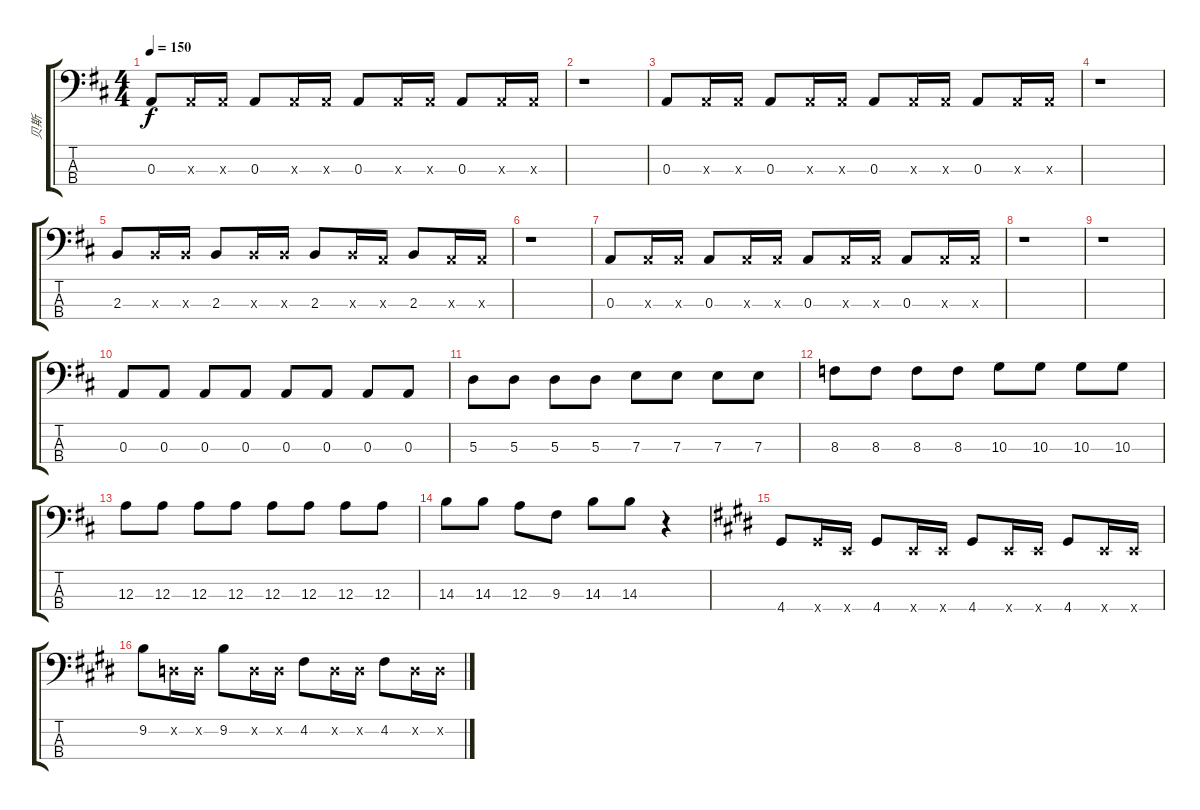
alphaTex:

\track ("贝斯" "贝斯") {instrument electricbassfinger}
\staff {score tabs}
\tuning (G2 D2 A1 E1) {hide}
\ts (4 4)
\tempo 150
\clef f4
\ks d
0.3.8{dy f} 0.3{x}.16 0.3{x}.16 0.3.8 0.3{x}.16 0.3{x}.16 0.3.8 0.3{x}.16 0.3{x}.16 0.3.8 0.3{x}.16 0.3{x}.16 |
r.1 |
0.3.8 0.3{x}.16 0.3{x}.16 0.3.8 0.3{x}.16 0.3{x}.16 0.3.8 0.3{x}.16 0.3{x}.16 0.3.8 0.3{x}.16 0.3{x}.16 |
r.1 |
2.3.8 2.3{x}.16 2.3{x}.16 2.3.8 2.3{x}.16 2.3{x}.16 2.3.8 2.3{x}.16 0.3{x}.16 2.3.8 0.3{x}.16 0.3{x}.16 |
r.1 |
0.3.8 0.3{x}.16 0.3{x}.16 0.3.8 0.3{x}.16 0.3{x}.16 0.3.8 0.3{x}.16 0.3{x}.16 0.3.8 0.3{x}.16 0.3{x}.16 |
r.1 |
r.1 |
0.3.8 0.3.8 0.3.8 0.3.8 0.3.8 0.3.8 0.3.8 0.3.8 |
5.3.8 5.3.8 5.3.8 5.3.8 7.3.8 7.3.8 7.3.8 7.3.8 |
8.3.8 8.3.8 8.3.8 8.3.8 10.3.8 10.3.8 10.3.8 10.3.8 |
12.3.8 12.3.8 12.3.8 12.3.8 12.3.8 12.3.8 12.3.8 12.3.8 |
14.3.8 14.3.8 12.3.8 9.3.8 14.3.8 14.3.8 r.4 |
\ks e
4.4.8 4.4{x}.16 0.4{x}.16 4.4.8 0.4{x}.16 0.4{x}.16 4.4.8 0.4{x}.16 0.4{x}.16 4.4.8 0.4{x}.16 0.4{x}.16 |
9.2.8 0.2{x}.16 0.2{x}.16 9.2.8 0.2{x}.16 0.2{x}.16 4.2.8 0.2{x}.16 0.2{x}.16 4.2.8 0.2{x}.16 0.2{x}.16
